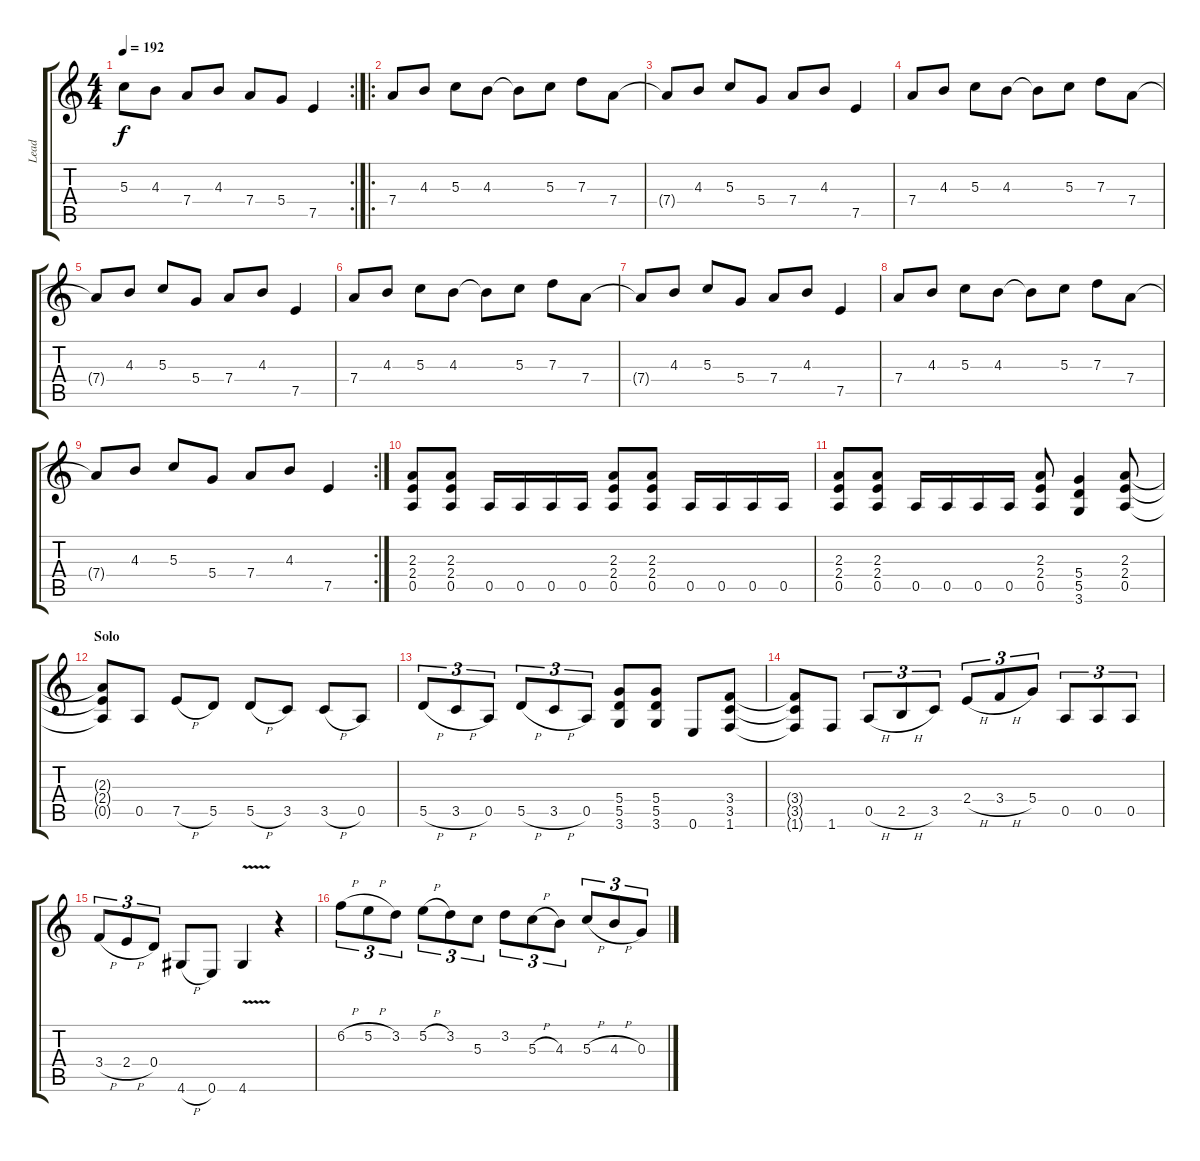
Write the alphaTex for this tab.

\track ("Lead" "Lead") {instrument distortionguitar}
\staff {score tabs}
\tuning (E4 B3 G3 D3 A2 E2) {hide}
\rc 2
\ts (4 4)
\tempo 192
\clef g2
\ks c
5.3{t}.8{dy f} 4.3.8 7.4.8 4.3.8 7.4.8 5.4.8 7.5.4 |
\ro
7.4.8 4.3.8 5.3.8 4.3.8 4.3{t}.8 5.3.8 7.3.8 7.4.8 |
7.4{t}.8 4.3.8 5.3.8 5.4.8 7.4.8 4.3.8 7.5.4 |
7.4.8 4.3.8 5.3.8 4.3.8 4.3{t}.8 5.3.8 7.3.8 7.4.8 |
7.4{t}.8 4.3.8 5.3.8 5.4.8 7.4.8 4.3.8 7.5.4 |
7.4.8 4.3.8 5.3.8 4.3.8 4.3{t}.8 5.3.8 7.3.8 7.4.8 |
7.4{t}.8 4.3.8 5.3.8 5.4.8 7.4.8 4.3.8 7.5.4 |
7.4.8 4.3.8 5.3.8 4.3.8 4.3{t}.8 5.3.8 7.3.8 7.4.8 |
\rc 2
7.4{t}.8 4.3.8 5.3.8 5.4.8 7.4.8 4.3.8 7.5.4 |
(2.3 2.4 0.5).8 (2.3 2.4 0.5).8 0.5.16 0.5.16 0.5.16 0.5.16 (2.3 2.4 0.5).8 (2.3 2.4 0.5).8 0.5.16 0.5.16 0.5.16 0.5.16 |
(2.3 2.4 0.5).8 (2.3 2.4 0.5).8 0.5.16 0.5.16 0.5.16 0.5.16 (2.3 2.4 0.5).8 (5.4 5.5 3.6).4 (2.3 2.4 0.5).8 |
\section ("" "Solo")
(2.3{t} 2.4{t} 0.5{t}).8 0.5.8 7.5{h}.8 5.5.8 5.5{h}.8 3.5.8 3.5{h}.8 0.5.8 |
5.5{h}.8{tu (3 2)} 3.5{h}.8{tu (3 2)} 0.5.8{tu (3 2)} 5.5{h}.8{tu (3 2)} 3.5{h}.8{tu (3 2)} 0.5.8{tu (3 2)} (5.4 5.5 3.6).8 (5.4 5.5 3.6).8 0.6.8 (3.4 3.5 1.6).8 |
(3.4{t} 3.5{t} 1.6{t}).8 1.6.8 0.5{h}.8{tu (3 2)} 2.5{h}.8{tu (3 2)} 3.5.8{tu (3 2)} 2.4{h}.8{tu (3 2)} 3.4{h}.8{tu (3 2)} 5.4.8{tu (3 2)} 0.5.8{tu (3 2)} 0.5.8{tu (3 2)} 0.5.8{tu (3 2)} |
3.4{h}.8{tu (3 2)} 2.4{h}.8{tu (3 2)} 0.4.8{tu (3 2)} 4.6{h}.8 0.6.8 4.6{v}.4 r.4 |
6.2{h}.8{tu (3 2)} 5.2{h}.8{tu (3 2)} 3.2.8{tu (3 2)} 5.2{h}.8{tu (3 2)} 3.2.8{tu (3 2)} 5.3.8{tu (3 2)} 3.2.8{tu (3 2)} 5.3{h}.8{tu (3 2)} 4.3.8{tu (3 2)} 5.3{h}.8{tu (3 2)} 4.3{h}.8{tu (3 2)} 0.3.8{tu (3 2)}
